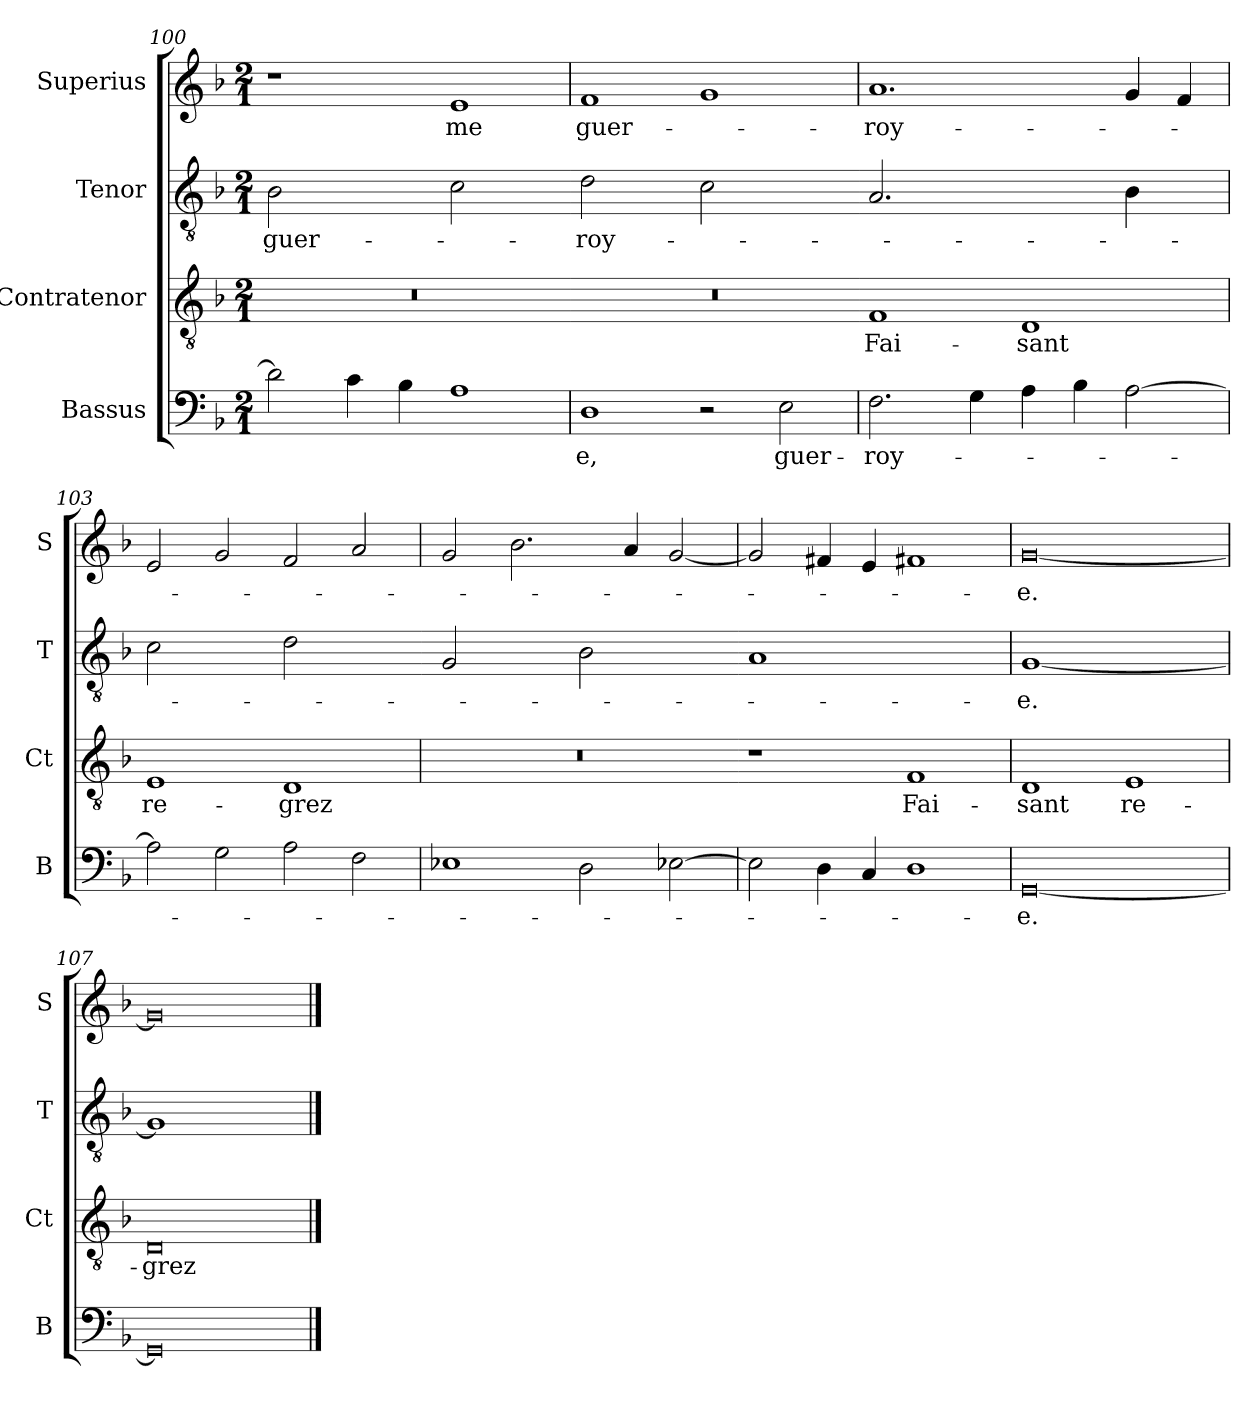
**kern	**text	**kern	**text	**kern	**text	**kern	**text
*part4	*part4	*part3	*part3	*part2	*part2	*part1	*part1
*staff4	*staff4	*staff3	*staff3	*staff2	*staff2	*staff1	*staff1
*I"Bassus	*	*I"Contratenor	*	*I"Tenor	*	*I"Superius	*
*I'B	*	*I'Ct	*	*I'T	*	*I'S	*
*clefF4	*	*clefGv2	*	*clefGv2	*	*clefG2	*
*k[b-]	*	*k[b-]	*	*k[b-]	*	*k[b-]	*
*M2/1	*	*M2/1	*	*M2/1	*	*M2/1	*
=100	=100	=100	=100	=100	=100	=100	=100
!	!	!	!	!LO:N:vis=2	!	!	!
2d]	.	0r	.	1B-	guer-	1r	.
4c	.	.	.	.	.	.	.
4B-	.	.	.	.	.	.	.
!	!	!	!	!LO:N:vis=2	!	!	!
1A	.	.	.	1c	.	1e	me
=101	=101	=101	=101	=101-	=101	=101	=101
!	!	!	!	!LO:N:vis=2	!	!	!
1D	-e,	0r	.	1d	-roy-	1f	guer-
!	!	!	!	!LO:N:vis=2	!	!	!
2r	.	.	.	1c	.	1g	.
2E	guer-	.	.	.	.	.	.
=102	=102	=102	=102	=102-	=102	=102	=102
!	!	!	!	!LO:N:vis=2.	!	!	!
2.F	-roy-	1F	Fai-	1.A	.	1.a	-roy-
4G	.	.	.	.	.	.	.
4A	.	1D	-sant	.	.	.	.
4B-	.	.	.	.	.	.	.
!	!	!	!	!LO:N:vis=4	!	!	!
[2A	.	.	.	2B-	.	4g	.
.	.	.	.	.	.	4f	.
=103	=103	=103	=103	=103	=103	=103	=103
!	!	!	!	!LO:N:vis=2	!	!	!
2A]	.	1E	re-	1c	.	2e	.
2G	.	.	.	.	.	2g	.
!	!	!	!	!LO:N:vis=2	!	!	!
2A	.	1D	-grez	1d	.	2f	.
2F	.	.	.	.	.	2a	.
=104	=104	=104	=104	=104-	=104	=104	=104
!	!	!	!	!LO:N:vis=2	!	!	!
1E-X	.	0r	.	1G	.	2g	.
.	.	.	.	.	.	2.b-	.
!	!	!	!	!LO:N:vis=2	!	!	!
2D	.	.	.	1B-	.	.	.
.	.	.	.	.	.	4a	.
[2E-X	.	.	.	.	.	[2g	.
=105	=105	=105	=105	=105-	=105	=105	=105
!	!	!	!	!LO:N:vis=1	!	!	!
2E-]	.	1r	.	0A	.	2g]	.
4D	.	.	.	.	.	4f#X	.
4C	.	.	.	.	.	4e	.
1D	.	1F	Fai-	.	.	1f#X	.
=106	=106	=106	=106	=106	=106	=106	=106
!	!	!	!	!LO:N:vis=1	!	!	!
[0GG	-e.	1D	-sant	[0G	-e.	[0g	-e.
.	.	1E	re-	.	.	.	.
=107	=107	=107	=107	=107	=107	=107	=107
!	!	!	!	!LO:N:vis=1	!	!	!
0GG]	.	0D	-grez	0G]	.	0g]	.
==	==	==	==	==	==	==	==
*-	*-	*-	*-	*-	*-	*-	*-
